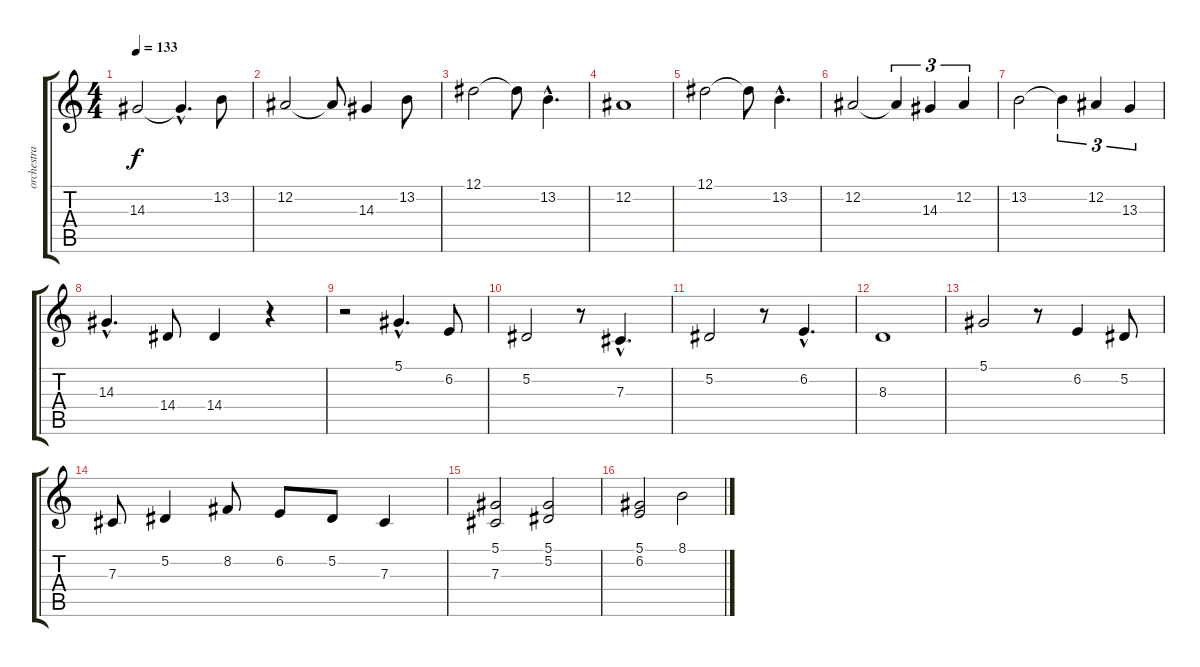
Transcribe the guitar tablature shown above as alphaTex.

\track ("orchestra" "orchestra") {instrument stringensemble1}
\staff {score tabs}
\tuning (Eb4 Bb3 Gb3 Db3 Ab2 Eb2) {hide}
\ts (4 4)
\tempo 133
\clef g2
\ks c
14.3.2{dy f} 14.3{hac t}.4{d} 13.2.8 |
12.2.2 12.2{t}.8 14.3.4 13.2.8 |
12.1.2 12.1{t}.8 13.2{hac}.4{d} |
12.2.1 |
12.1.2 12.1{t}.8 13.2{hac}.4{d} |
12.2.2 12.2{t}.4{tu (3 2)} 14.3.4{tu (3 2)} 12.2.4{tu (3 2)} |
13.2.2 13.2{t}.4{tu (3 2)} 12.2.4{tu (3 2)} 13.3.4{tu (3 2)} |
14.3{hac}.4{d} 14.4.8 14.4.4 r.4 |
r.2 5.1{hac}.4{d} 6.2.8 |
5.2.2 r.8 7.3{hac}.4{d} |
5.2.2 r.8 6.2{hac}.4{d} |
8.3.1 |
5.1.2 r.8 6.2.4 5.2.8 |
7.3.8 5.2.4 8.2.8 6.2.8 5.2.8 7.3.4 |
(5.1 7.3).2 (5.1 5.2).2 |
(5.1 6.2).2 8.1.2
